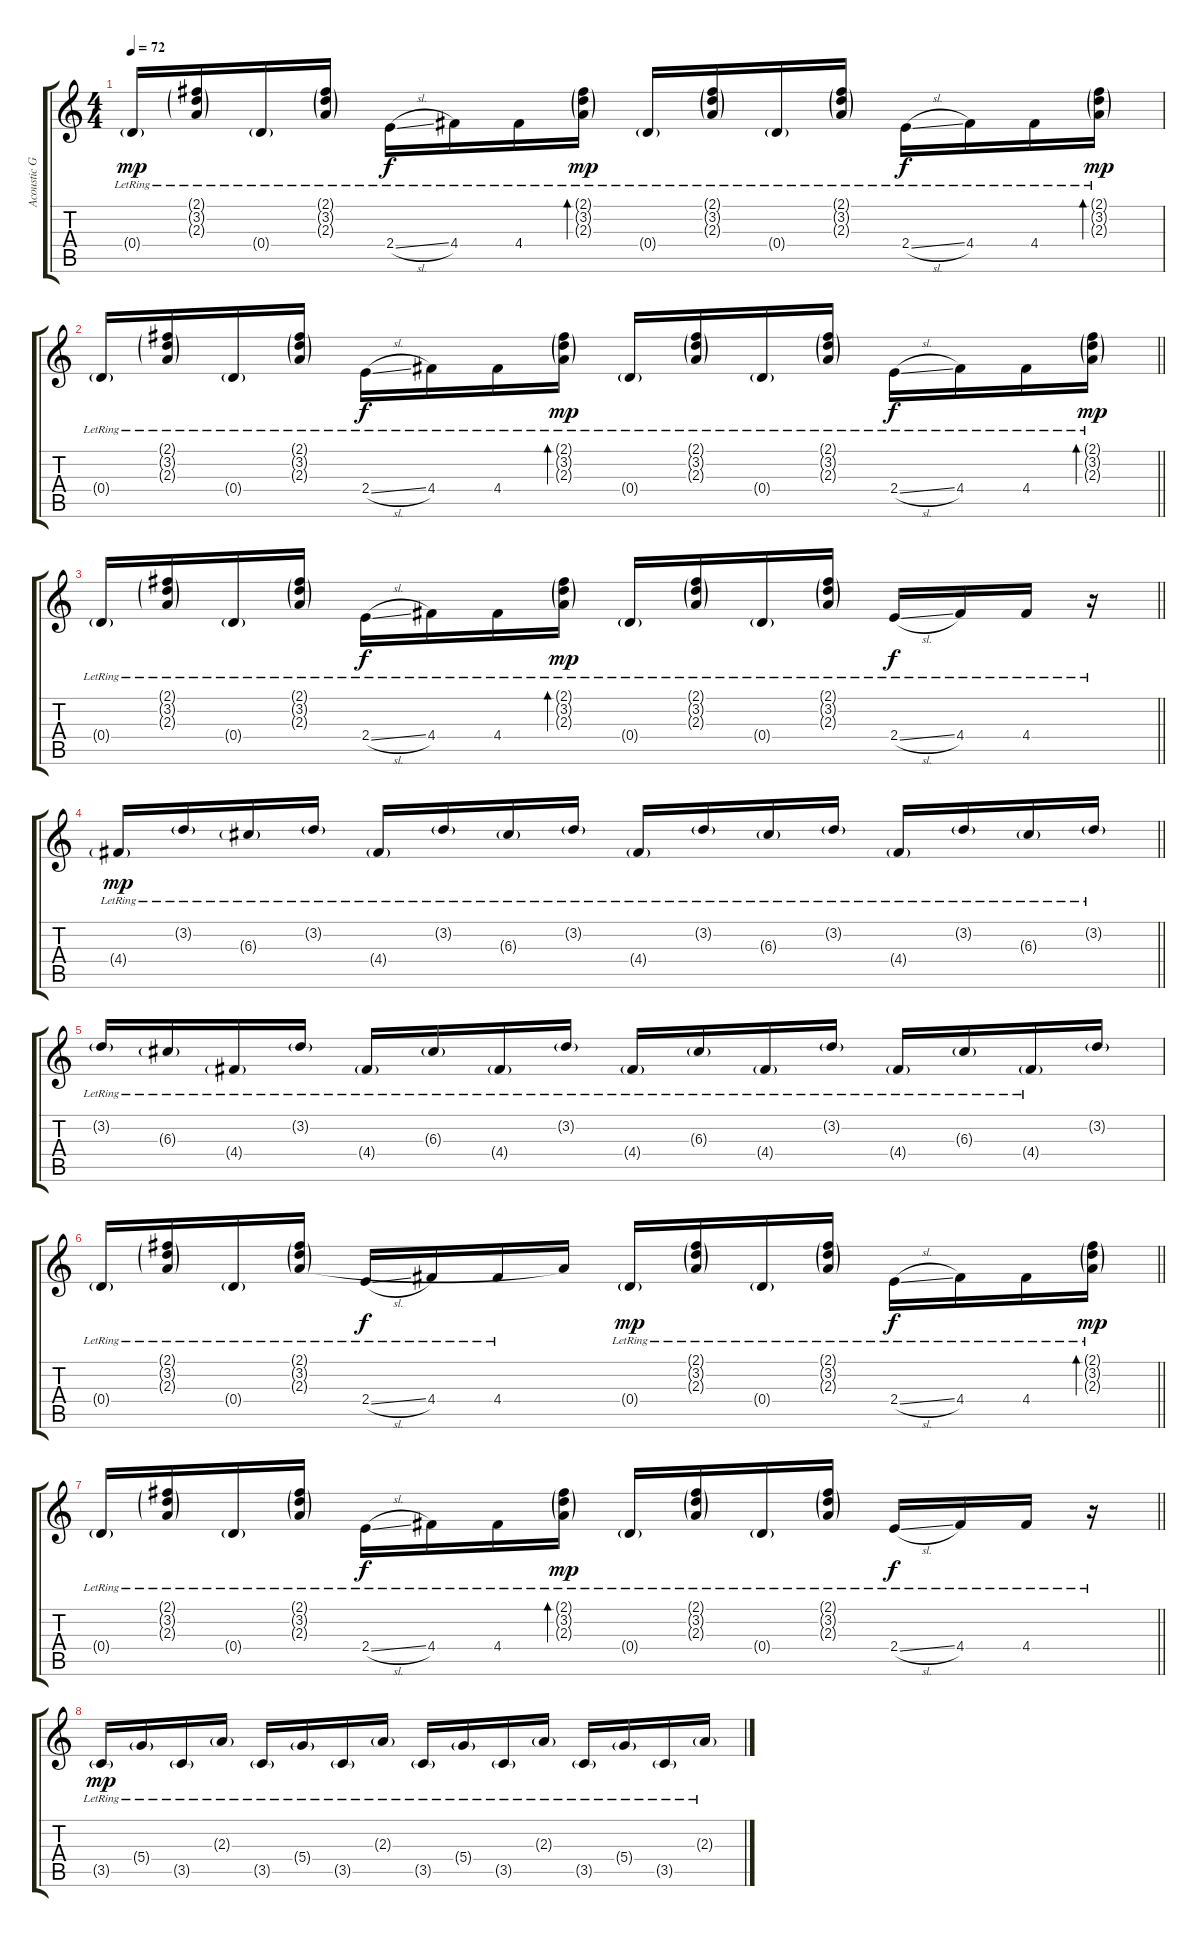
\track ("Acoustic Guitar 1" "Acoustic G") {instrument acousticguitarsteel}
\staff {score tabs}
\tuning (E4 B3 G3 D3 A2 E2) {hide}
\ts (4 4)
\tempo 72
\clef g2
\ks c
0.4{g lr}.16{dy mp} (2.1{g lr} 3.2{g lr} 2.3{g lr}).16 0.4{g lr}.16 (2.1{g lr} 3.2{g lr} 2.3{g lr}).16 2.4{sl lr}.16{dy f} 4.4{lr}.16 4.4{lr}.16 (2.1{g lr} 3.2{g lr} 2.3{g lr}).16{bd 120 dy mp} 0.4{g lr}.16 (2.1{g lr} 3.2{g lr} 2.3{g lr}).16 0.4{g lr}.16 (2.1{g lr} 3.2{g lr} 2.3{g lr}).16 2.4{sl lr}.16{dy f} 4.4{lr}.16 4.4{lr}.16 (2.1{g lr} 3.2{g lr} 2.3{g lr}).16{bd 120 dy mp} |
\barLineRight lightlight
0.4{g lr}.16 (2.1{g lr} 3.2{g lr} 2.3{g lr}).16 0.4{g lr}.16 (2.1{g lr} 3.2{g lr} 2.3{g lr}).16 2.4{sl lr}.16{dy f} 4.4{lr}.16 4.4{lr}.16 (2.1{g lr} 3.2{g lr} 2.3{g lr}).16{bd 120 dy mp} 0.4{g lr}.16 (2.1{g lr} 3.2{g lr} 2.3{g lr}).16 0.4{g lr}.16 (2.1{g lr} 3.2{g lr} 2.3{g lr}).16 2.4{sl lr}.16{dy f} 4.4{lr}.16 4.4{lr}.16 (2.1{g lr} 3.2{g lr} 2.3{g lr}).16{bd 120 dy mp} |
\barLineRight lightlight
0.4{g lr}.16 (2.1{g lr} 3.2{g lr} 2.3{g lr}).16 0.4{g lr}.16 (2.1{g lr} 3.2{g lr} 2.3{g lr}).16 2.4{sl lr}.16{dy f} 4.4{lr}.16 4.4{lr}.16 (2.1{g lr} 3.2{g lr} 2.3{g lr}).16{bd 120 dy mp} 0.4{g lr}.16 (2.1{g lr} 3.2{g lr} 2.3{g lr}).16 0.4{g lr}.16 (2.1{g lr} 3.2{g lr} 2.3{g lr}).16 2.4{sl lr}.16{dy f} 4.4{lr}.16 4.4{lr}.16 r.16 |
\barLineRight lightlight
4.4{g lr}.16{dy mp} 3.2{g lr}.16 6.3{g lr}.16 3.2{g lr}.16 4.4{g lr}.16 3.2{g lr}.16 6.3{g lr}.16 3.2{g lr}.16 4.4{g lr}.16 3.2{g lr}.16 6.3{g lr}.16 3.2{g lr}.16 4.4{g lr}.16 3.2{g lr}.16 6.3{g lr}.16 3.2{g lr}.16 |
3.2{g lr}.16 6.3{g lr}.16 4.4{g lr}.16 3.2{g lr}.16 4.4{g lr}.16 6.3{g lr}.16 4.4{g lr}.16 3.2{g lr}.16 4.4{g lr}.16 6.3{g lr}.16 4.4{g lr}.16 3.2{g lr}.16 4.4{g lr}.16 6.3{g lr}.16 4.4{g lr}.16 3.2{g}.16 |
\barLineRight lightlight
0.4{g lr}.16 (2.1{g lr} 3.2{g lr} 2.3{g lr}).16 0.4{g lr}.16 (2.1{g lr} 3.2{g lr} 2.3{g lr}).16 2.4{sl lr}.16{dy f} 4.4{lr}.16 4.4{lr}.16 2.3{t}.16 0.4{g lr}.16{dy mp} (2.1{g lr} 3.2{g lr} 2.3{g lr}).16 0.4{g lr}.16 (2.1{g lr} 3.2{g lr} 2.3{g lr}).16 2.4{sl lr}.16{dy f} 4.4{lr}.16 4.4{lr}.16 (2.1{g lr} 3.2{g lr} 2.3{g lr}).16{bd 120 dy mp} |
\barLineRight lightlight
0.4{g lr}.16 (2.1{g lr} 3.2{g lr} 2.3{g lr}).16 0.4{g lr}.16 (2.1{g lr} 3.2{g lr} 2.3{g lr}).16 2.4{sl lr}.16{dy f} 4.4{lr}.16 4.4{lr}.16 (2.1{g lr} 3.2{g lr} 2.3{g lr}).16{bd 120 dy mp} 0.4{g lr}.16 (2.1{g lr} 3.2{g lr} 2.3{g lr}).16 0.4{g lr}.16 (2.1{g lr} 3.2{g lr} 2.3{g lr}).16 2.4{sl lr}.16{dy f} 4.4{lr}.16 4.4{lr}.16 r.16 |
3.5{g lr}.16{dy mp} 5.4{g lr}.16 3.5{g lr}.16 2.3{g lr}.16 3.5{g lr}.16 5.4{g lr}.16 3.5{g lr}.16 2.3{g lr}.16 3.5{g lr}.16 5.4{g lr}.16 3.5{g lr}.16 2.3{g lr}.16 3.5{g lr}.16 5.4{g lr}.16 3.5{g lr}.16 2.3{g lr}.16
